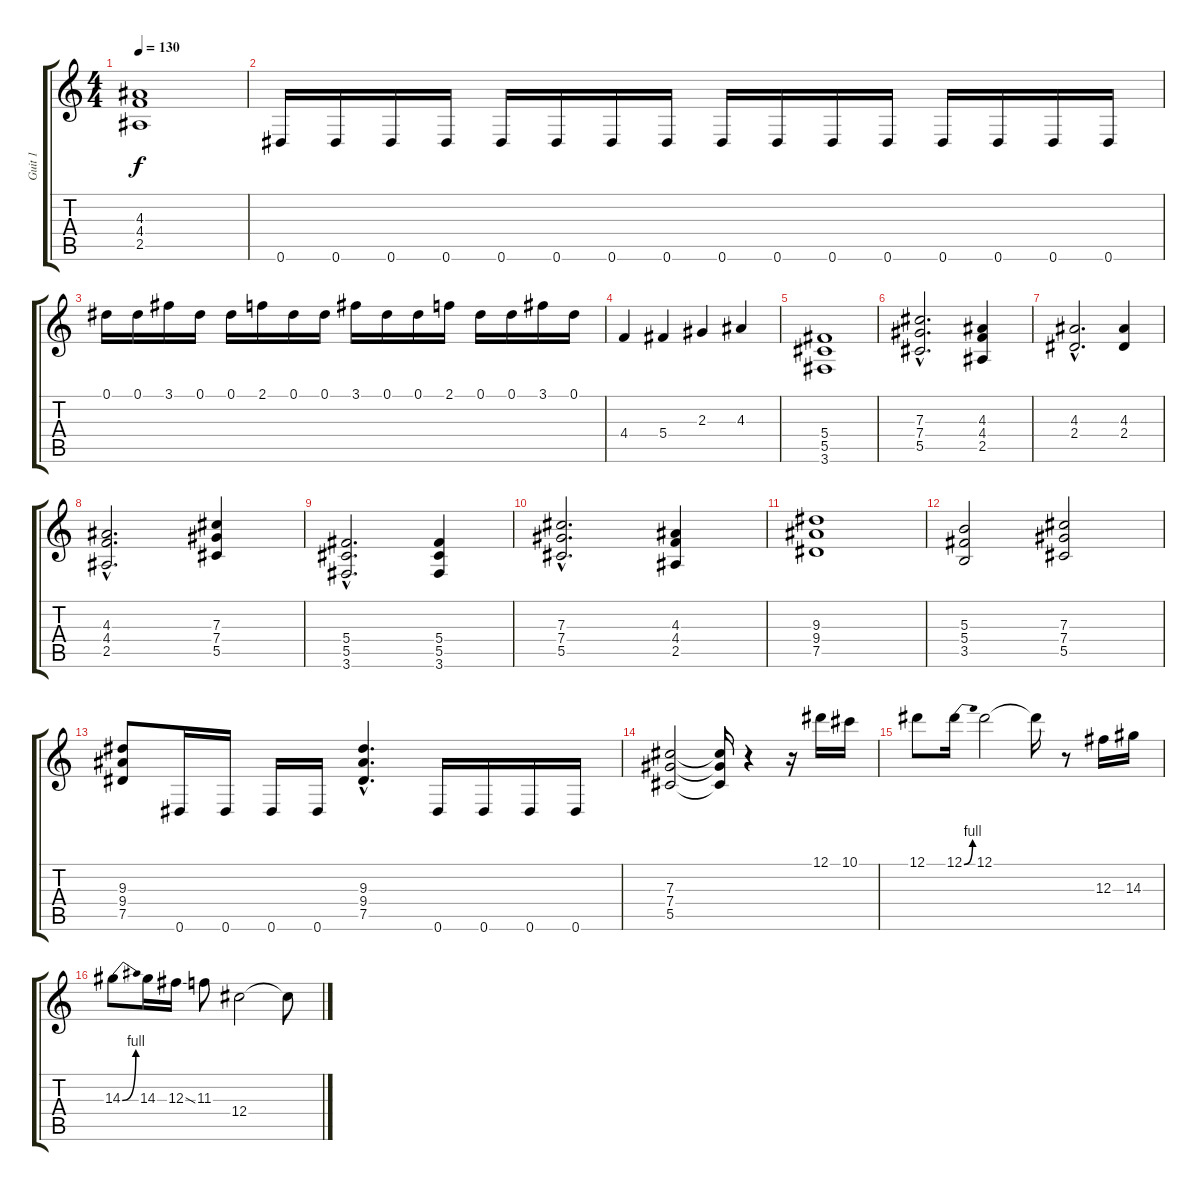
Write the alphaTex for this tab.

\track ("Guit 1" "Guit 1") {instrument distortionguitar}
\staff {score tabs}
\tuning (Eb4 Bb3 Gb3 Db3 Ab2 Eb2) {hide}
\ts (4 4)
\tempo 130
\clef g2
\ks c
(4.3 4.4 2.5).1{dy f} |
0.6.16 0.6.16 0.6.16 0.6.16 0.6.16 0.6.16 0.6.16 0.6.16 0.6.16 0.6.16 0.6.16 0.6.16 0.6.16 0.6.16 0.6.16 0.6.16 |
0.1.16 0.1.16 3.1.16 0.1.16 0.1.16 2.1.16 0.1.16 0.1.16 3.1.16 0.1.16 0.1.16 2.1.16 0.1.16 0.1.16 3.1.16 0.1.16 |
4.4.4 5.4.4 2.3.4 4.3.4 |
(5.4 5.5 3.6).1 |
(7.3{hac} 7.4{hac} 5.5{hac}).2{d} (4.3 4.4 2.5).4 |
(4.3{hac} 2.4{hac}).2{d} (4.3 2.4).4 |
(4.3{hac} 4.4{hac} 2.5{hac}).2{d} (7.3 7.4 5.5).4 |
(5.4{hac} 5.5{hac} 3.6{hac}).2{d} (5.4 5.5 3.6).4 |
(7.3{hac} 7.4{hac} 5.5{hac}).2{d} (4.3 4.4 2.5).4 |
(9.3 9.4 7.5).1 |
(5.3 5.4 3.5).2 (7.3 7.4 5.5).2 |
(9.3 9.4 7.5).8 0.6.16 0.6.16 0.6.16 0.6.16 (9.3{hac} 9.4{hac} 7.5{hac}).4{d} 0.6.16 0.6.16 0.6.16 0.6.16 |
(7.3 7.4 5.5).2 (7.3{t} 7.4{t} 5.5{t}).16 r.4 r.16 12.1.16 10.1.16 |
12.1.8 12.1{be (bend 0 0 60 4)}.16 12.1.2 12.1{t}.16 r.8 12.3.16 14.3.16 |
14.3{be (bend 0 0 60 4)}.8 14.3.16 12.3{ss}.16 11.3.8 12.4.2 12.4{t}.8
